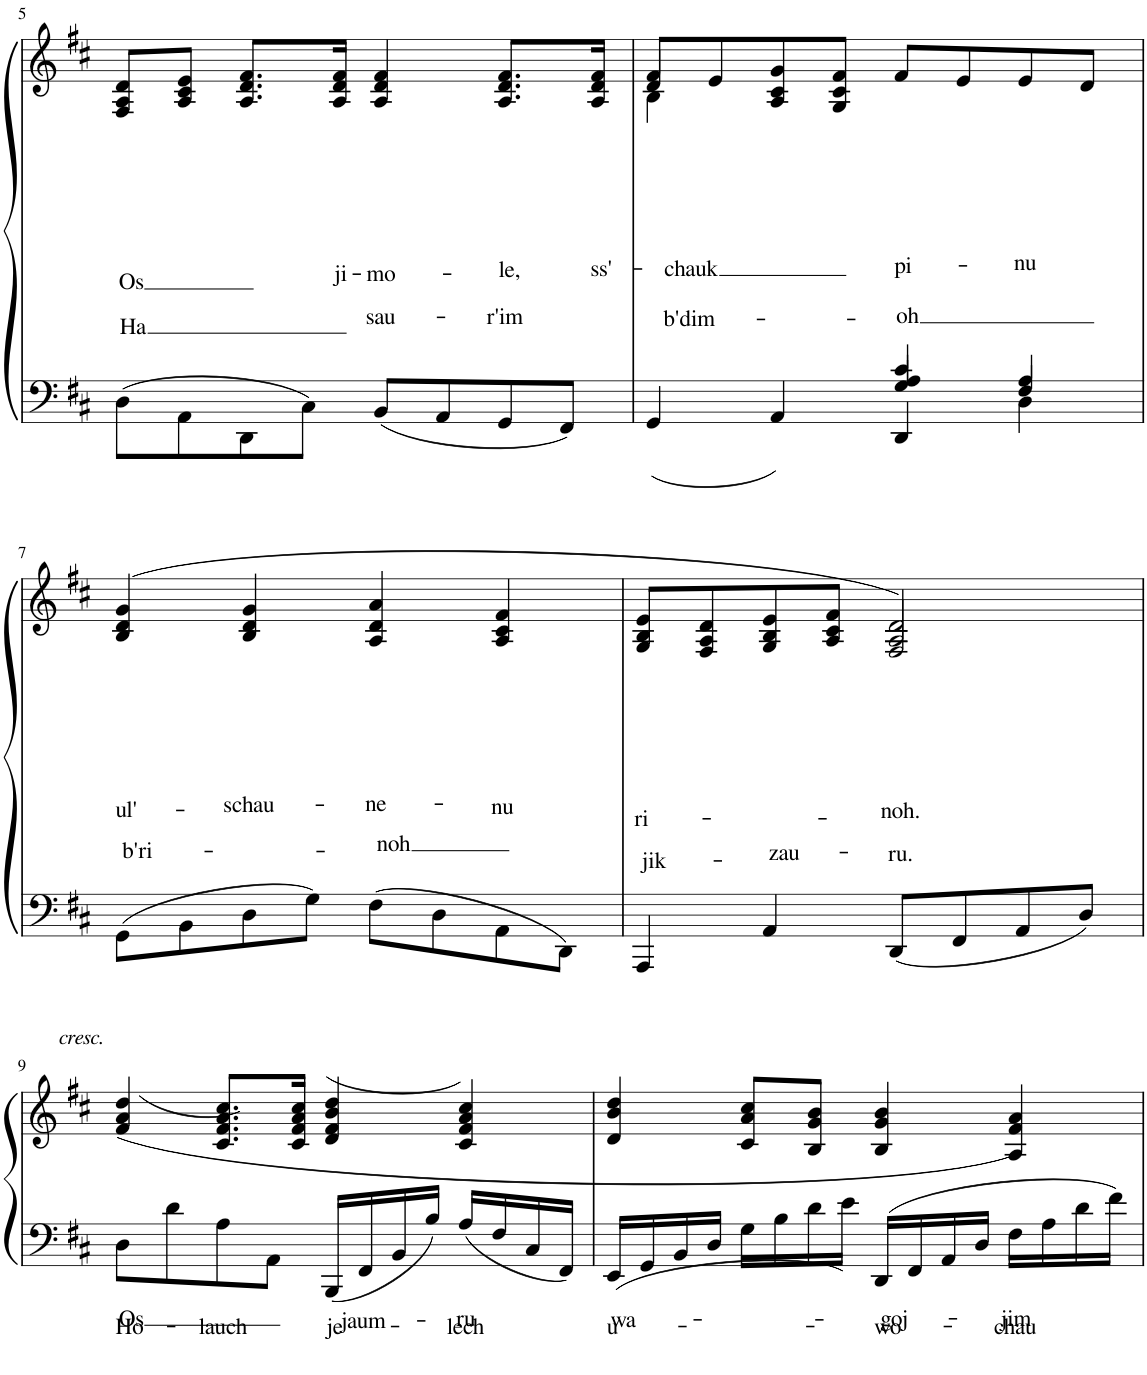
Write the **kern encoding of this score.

**kern	**text	**text	**kern	**text	**text
*part1	*part1	*part1	*part1	*part1	*part1
*staff2	*staff2	*staff2	*staff1	*staff1	*staff1
*I"Klavier	*	*	*	*	*
*I'Klav.	*	*	*	*	*
!!LO:PB:g=z
*clefF4	*	*	*clefG2	*	*
*k[f#c#]	*	*	*k[f#c#]	*	*
*M4/4	*	*	*M4/4	*	*
=5	=5	=5	=5	=5	=5
!	!	!	!	!LO:LY:b	!LO:LY:b
8D\L	.	.	8F#/ 8A/ 8d/L	Os	Ha
8AA\	.	.	8A/ 8c#/ 8e/J	.	.
8DD\	.	.	8.A/ 8.d/ 8.f#/L	.	.
8C#\J	.	.	.	.	.
!	!	!	!	!LO:LY:b	!
.	.	.	16A/ 16d/ 16f#/Jk	ji-	.
!	!	!	!	!LO:LY:b	!LO:LY:b
8BB/L	.	.	4A/ 4d/ 4f#/	-mo-	sau-
8AA/	.	.	.	.	.
!	!	!	!	!LO:LY:b	!LO:LY:b
8GG/	.	.	8.A/ 8.d/ 8.f#/L	-le,	-r'im
8FF#/J	.	.	.	.	.
!	!	!	!	!LO:LY:b	!
.	.	.	16A/ 16d/ 16f#/Jk	ss'-	.
=6	=6	=6	=6	=6	=6
*^	*	*	*	*	*
*	*^	*	*	*	*	*
*	*	*^	*	*	*	*	*
!	!	!	!	!	!	!	!LO:LY:b	!LO:LY:b
*	*	*	*	*	*	*^	*	*
*	*	*	*	*	*	*	*^	*	*
4GG/	2ryy	2ryy	2ryy	.	.	8f#/L	4B\	4d/	-chauk	b'dim-
.	.	.	.	.	.	8e/	.	.	.	.
4AA/	.	.	.	.	.	8A/ 8c#/ 8g/	2.ryy	4ryy	.	.
.	.	.	.	.	.	8G/ 8c#/ 8f#/J	.	.	.	.
!	!	!	!	!	!	!	!	!	!LO:LY:b	!LO:LY:b
4c#/	4A/	4G/	4DD/	.	.	8f#/L	.	2ryy	pi-	-oh
.	.	.	.	.	.	8e/	.	.	.	.
!	!	!	!	!	!	!	!	!	!LO:LY:b	!
4A/	4D\	4F#/	4ryy	.	.	8e/	.	.	-nu	.
.	.	.	.	.	.	8d/J	.	.	.	.
*v	*v	*v	*v	*	*	*	*	*	*	*
*	*	*	*v	*v	*v	*	*
!!LO:LB:g=z
=7	=7	=7	=7	=7	=7
!	!	!	!	!LO:LY:b	!LO:LY:b
8GG\L	.	.	(4B/ 4d/ 4g/	ul'-	b'ri-
8BB\	.	.	.	.	.
!	!	!	!	!LO:LY:b	!
8D\	.	.	4B/ 4d/ 4g/	-schau-	.
8G\J	.	.	.	.	.
!	!	!	!	!LO:LY:b	!LO:LY:b
8F#\L	.	.	4A/ 4d/ 4a/	-ne-	-noh
8D\	.	.	.	.	.
!	!	!	!	!LO:LY:b	!
8AA\	.	.	4A/ 4c#/ 4f#/	-nu	.
8DD\J	.	.	.	.	.
=8	=8	=8	=8	=8	=8
!	!	!	!	!LO:LY:b	!LO:LY:b
*	*	*	*^	*	*
4AAA/	.	.	8G/ 8B/ 8e/L	2ryy	ri-	jik-
.	.	.	8F#/ 8A/ 8d/	.	.	.
!	!	!	!	!	!	!LO:LY:b
4AA/	.	.	8G/ 8B/ 8e/	.	.	-zau-
.	.	.	8A/ 8c#/ 8f#/J	.	.	.
!	!	!	!	!	!LO:LY:b	!LO:LY:b
8DD/L	.	.	2A/ 2d/)	2F#/	-noh.	-ru.
8FF#/	.	.	.	.	.	.
8AA/	.	.	.	.	.	.
8D/J	.	.	.	.	.	.
*	*	*	*v	*v	*	*
!!LO:LB:g=z
=9	=9	=9	=9	=9	=9
!	!	!	!LO:TX:a:i:t=cresc.	!	!
!	!LO:LY:b	!LO:LY:b	!	!	!
8D\L	Os	Ho-	((4f#/ 4a/ 4dd/	.	.
8d\	.	.	.	.	.
!	!	!LO:LY:b	!	!	!
8A\	.	-lauch	8.c#/ 8.f#/ 8.a/ 8.cc#/L)	.	.
8AA\J	.	.	.	.	.
.	.	.	16c#/ 16f#/ 16a/ 16cc#/Jk	.	.
!	!LO:LY:b	!LO:LY:b	!	!	!
16BBB/LL	jaum-	je-	(4d/ 4f#/ 4b/ 4dd/	.	.
16FF#/	.	.	.	.	.
16BB/	.	.	.	.	.
16B/JJ	.	.	.	.	.
!	!LO:LY:b	!LO:LY:b	!	!	!
16A/LL	-ru	-lech	4c#/ 4f#/ 4a/ 4cc#/)	.	.
16F#/	.	.	.	.	.
16C#/	.	.	.	.	.
16FF#/JJ	.	.	.	.	.
=10	=10	=10	=10	=10	=10
!	!LO:LY:b	!LO:LY:b	!	!	!
16EE/LL	wa-	u-	4d/ 4b/ 4dd/	.	.
16GG/	.	.	.	.	.
16BB/	.	.	.	.	.
16D/JJ	.	.	.	.	.
16G\LL	.	.	8c#/ 8a/ 8cc#/L	.	.
16B\	.	.	.	.	.
16d\	.	.	8B/ 8g/ 8b/J	.	.
16e\JJ	.	.	.	.	.
!	!LO:LY:b	!LO:LY:b	!	!	!
16DD/LL	-goj-	-wo-	4B/ 4g/ 4b/	.	.
16FF#/	.	.	.	.	.
16AA/	.	.	.	.	.
16D/JJ	.	.	.	.	.
!	!LO:LY:b	!LO:LY:b	!	!	!
16F#\LL	-jim	-chau	4A/ 4f#/ 4a/)	.	.
16A\	.	.	.	.	.
16d\	.	.	.	.	.
16f#\JJ	.	.	.	.	.
=	=	=	=	=	=
*-	*-	*-	*-	*-	*-
